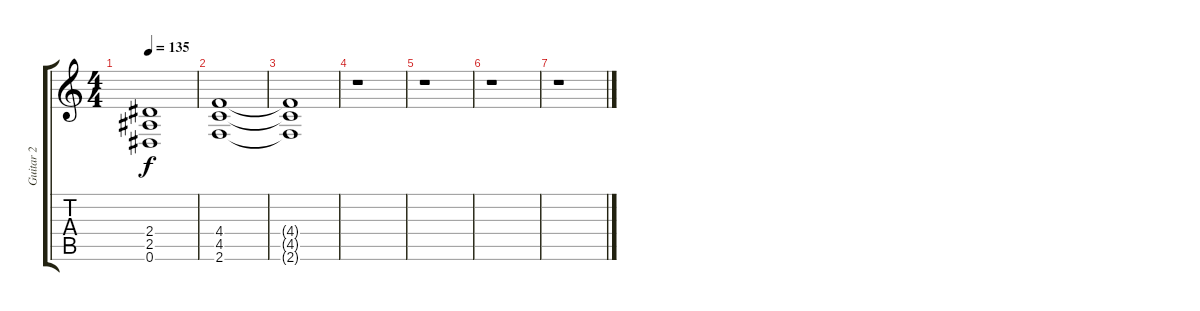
\track ("Guitar 2" "Guitar 2") {instrument distortionguitar}
\staff {score tabs}
\tuning (Eb4 Bb3 Gb3 Db3 Ab2 Eb2) {hide}
\ts (4 4)
\tempo 135
\clef g2
\ks c
(2.4 2.5 0.6).1{dy f} |
(4.4 4.5 2.6).1 |
(4.4{t} 4.5{t} 2.6{t}).1 |
r.1 |
r.1 |
r.1 |
r.1
